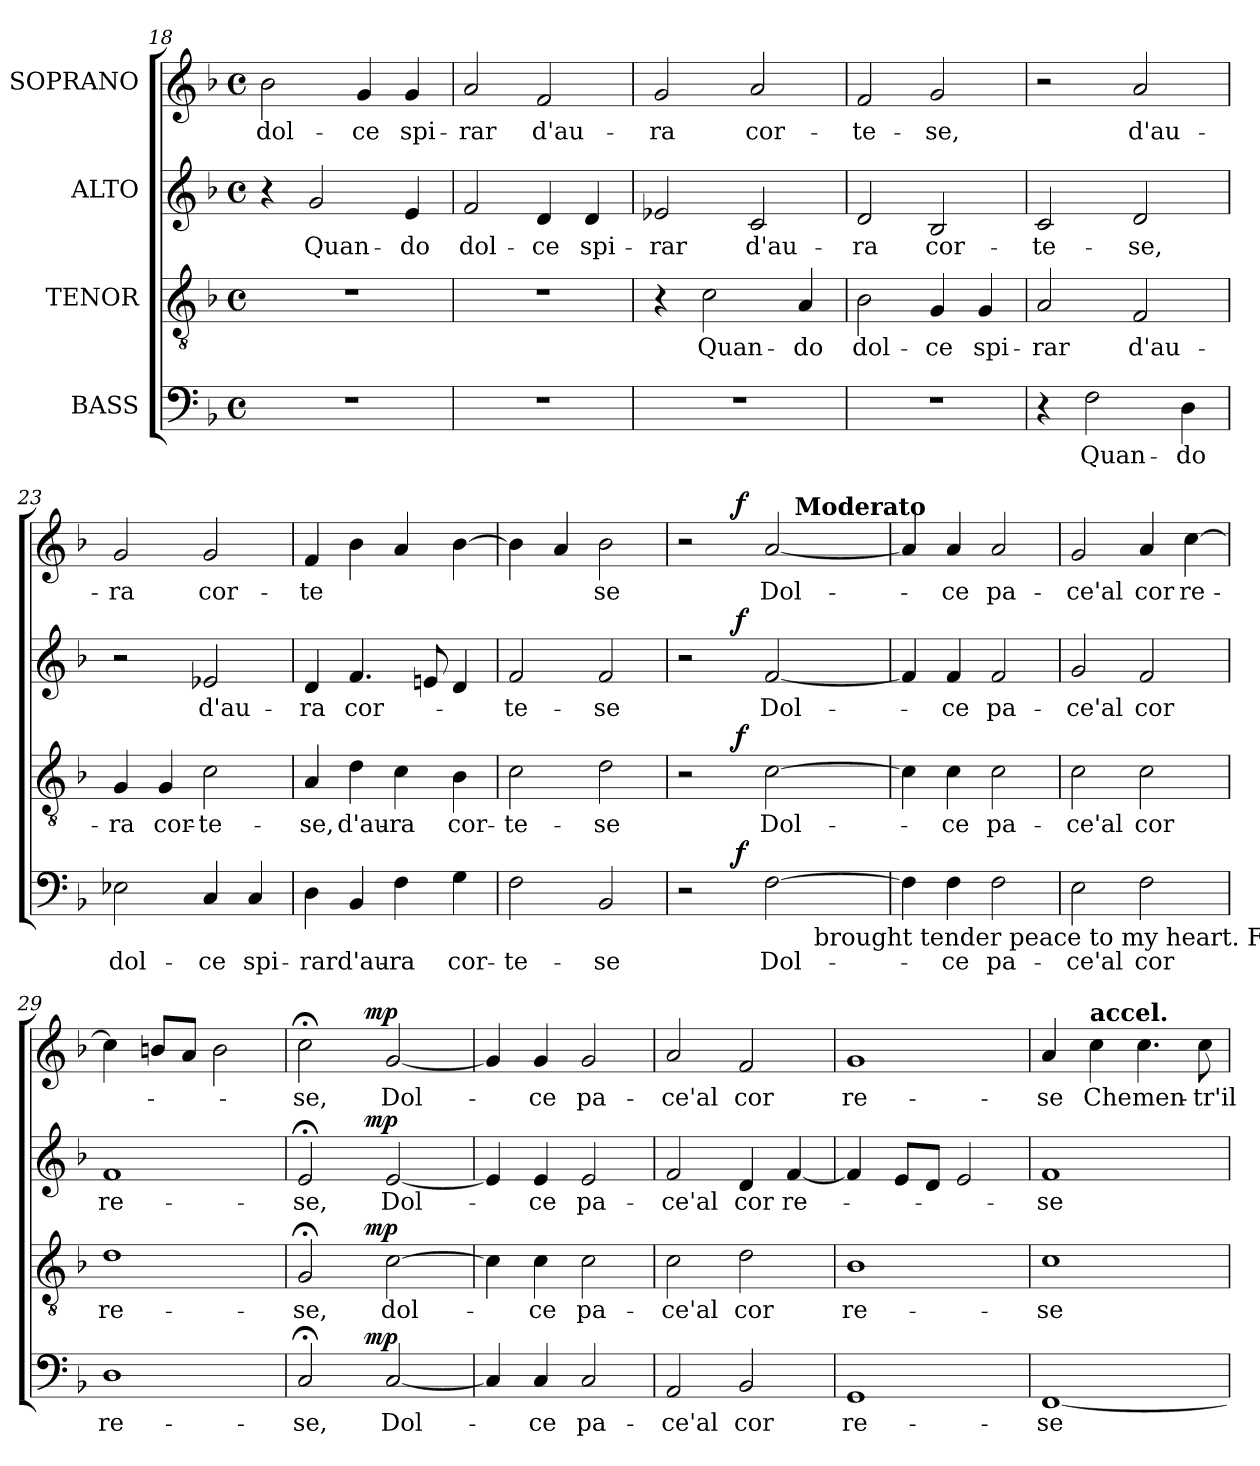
**kern	**text	**dynam	**kern	**text	**dynam	**kern	**text	**dynam	**kern	**text	**dynam
*part4	*part4	*part4	*part3	*part3	*part3	*part2	*part2	*part2	*part1	*part1	*part1
*staff4	*staff4	*staff4	*staff3	*staff3	*staff3	*staff2	*staff2	*staff2	*staff1	*staff1	*staff1
*I"BASS	*	*	*I"TENOR	*	*	*I"ALTO	*	*	*I"SOPRANO	*	*
*clefF4	*	*	*clefGv2	*	*	*clefG2	*	*	*clefG2	*	*
*k[b-]	*	*	*k[b-]	*	*	*k[b-]	*	*	*k[b-]	*	*
*F:	*	*	*F:	*	*	*F:	*	*	*F:	*	*
*M4/4	*	*	*M4/4	*	*	*M4/4	*	*	*M4/4	*	*
*met(c)	*	*	*met(c)	*	*	*met(c)	*	*	*met(c)	*	*
=18	=18	=18	=18	=18	=18	=18	=18	=18	=18	=18	=18
!	!	!	!	!	!	!	!	!	!	!LO:LY:b	!
1r	.	.	1r	.	.	4r	.	.	2b-\	dol-	.
!	!	!	!	!	!	!	!LO:LY:b	!	!	!	!
.	.	.	.	.	.	2g/	Quan-	.	.	.	.
!	!	!	!	!	!	!	!	!	!	!LO:LY:b	!
.	.	.	.	.	.	.	.	.	4g/	-ce	.
!	!	!	!	!	!	!	!LO:LY:b	!	!	!LO:LY:b	!
.	.	.	.	.	.	4e/	-do	.	4g/	spi-	.
!!LO:LB:g=z
=19	=19	=19	=19	=19	=19	=19	=19	=19	=19	=19	=19
!	!	!	!	!	!	!	!LO:LY:b	!	!	!LO:LY:b	!
1r	.	.	1r	.	.	2f/	dol-	.	2a/	-rar	.
!	!	!	!	!	!	!	!LO:LY:b	!	!	!LO:LY:b	!
.	.	.	.	.	.	4d/	-ce	.	2f/	d'au-	.
!	!	!	!	!	!	!	!LO:LY:b	!	!	!	!
.	.	.	.	.	.	4d/	spi-	.	.	.	.
=20	=20	=20	=20	=20	=20	=20	=20	=20	=20	=20	=20
!	!	!	!	!	!	!	!LO:LY:b	!	!	!LO:LY:b	!
1r	.	.	4r	.	.	2e-X/	-rar	.	2g/	-ra	.
!	!	!	!	!LO:LY:b	!	!	!	!	!	!	!
.	.	.	2c\	Quan-	.	.	.	.	.	.	.
!	!	!	!	!	!	!	!LO:LY:b	!	!	!LO:LY:b	!
.	.	.	.	.	.	2c/	d'au-	.	2a/	cor-	.
!	!	!	!	!LO:LY:b	!	!	!	!	!	!	!
.	.	.	4A/	-do	.	.	.	.	.	.	.
=21	=21	=21	=21	=21	=21	=21	=21	=21	=21	=21	=21
!	!	!	!	!LO:LY:b	!	!	!LO:LY:b	!	!	!LO:LY:b	!
1r	.	.	2B-\	dol-	.	2d/	-ra	.	2f/	-te-	.
!	!	!	!	!LO:LY:b	!	!	!LO:LY:b	!	!	!LO:LY:b	!
.	.	.	4G/	-ce	.	2B-/	cor-	.	2g/	-se,	.
!	!	!	!	!LO:LY:b	!	!	!	!	!	!	!
.	.	.	4G/	spi-	.	.	.	.	.	.	.
=22	=22	=22	=22	=22	=22	=22	=22	=22	=22	=22	=22
!	!	!	!	!LO:LY:b	!	!	!LO:LY:b	!	!	!	!
4r	.	.	2A/	-rar	.	2c/	-te-	.	2r	.	.
!	!LO:LY:b	!	!	!	!	!	!	!	!	!	!
2F\	Quan-	.	.	.	.	.	.	.	.	.	.
!	!	!	!	!LO:LY:b	!	!	!LO:LY:b	!	!	!LO:LY:b	!
.	.	.	2F/	d'au-	.	2d/	-se,	.	2a/	d'au-	.
!	!LO:LY:b	!	!	!	!	!	!	!	!	!	!
4D\	-do	.	.	.	.	.	.	.	.	.	.
=23	=23	=23	=23	=23	=23	=23	=23	=23	=23	=23	=23
!	!LO:LY:b	!	!	!LO:LY:b	!	!	!	!	!	!LO:LY:b	!
2E-X\	dol-	.	4G/	-ra	.	2r	.	.	2g/	-ra	.
!	!	!	!	!LO:LY:b	!	!	!	!	!	!	!
.	.	.	4G/	cor-	.	.	.	.	.	.	.
!	!LO:LY:b	!	!	!LO:LY:b	!	!	!LO:LY:b	!	!	!LO:LY:b	!
4C/	-ce	.	2c\	-te-	.	2e-X/	d'au-	.	2g/	cor-	.
!	!LO:LY:b	!	!	!	!	!	!	!	!	!	!
4C/	spi-	.	.	.	.	.	.	.	.	.	.
=24	=24	=24	=24	=24	=24	=24	=24	=24	=24	=24	=24
!	!LO:LY:b	!	!	!LO:LY:b	!	!	!LO:LY:b	!	!	!LO:LY:b	!
4D\	-rar	.	4A/	-se,	.	4d/	-ra	.	4f/	-te	.
!	!LO:LY:b	!	!	!LO:LY:b	!	!	!LO:LY:b	!	!	!	!
4BB-/	d'au-	.	4d\	d'au-	.	4.f/	cor-	.	4b-\	.	.
!	!LO:LY:b	!	!	!LO:LY:b	!	!	!	!	!	!	!
4F\	-ra	.	4c\	-ra	.	.	.	.	4a/	.	.
.	.	.	.	.	.	8en/	.	.	.	.	.
!	!LO:LY:b	!	!	!LO:LY:b	!	!	!	!	!	!	!
4G\	cor-	.	4B-\	cor-	.	4d/	.	.	[>4b-\	.	.
!!LO:PB:g=z
=25	=25	=25	=25	=25	=25	=25	=25	=25	=25	=25	=25
!	!LO:LY:b	!	!	!LO:LY:b	!	!	!LO:LY:b	!	!	!	!
2F\	-te-	.	2c\	-te-	.	2f/	-te-	.	4b-\]	.	.
.	.	.	.	.	.	.	.	.	4a/	.	.
!	!LO:LY:b	!	!	!LO:LY:b	!	!	!LO:LY:b	!	!	!LO:LY:b	!
2BB-/	-se	.	2d\	-se	.	2f/	-se	.	2b-\	se	.
=26	=26	=26	=26	=26	=26	=26	=26	=26	=26	=26	=26
*^	*	*	*^	*	*	*^	*	*	*^	*	*
*	*^	*	*	*	*	*	*	*	*	*	*	*	*^	*	*
2r	4.ryy	2ryy	.	.	2r	4.ryy	.	.	2r	4.ryy	.	.	2r	4.ryy	2ryy	.	.
!	!	!	!	!LO:DY:a	!	!	!	!LO:DY:a	!	!	!	!LO:DY:a	!	!	!	!	!LO:DY:a
.	2ryy	.	.	f	.	2ryy	.	f	.	2ryy	.	f	.	2ryy	.	.	f
!	!	!	!LO:LY:b	!	!	!	!LO:LY:b	!	!	!	!LO:LY:b	!	!	!	!	!LO:LY:b	!
[>2F\	.	8.ryy	Dol-	.	[>2c\	.	Dol-	.	[<2f/	.	Dol-	.	[<2a/	.	8ryy	Dol-	.
!	!	!	!	!	!	!	!	!	!	!	!	!	!	!	!LO:TX:a:B:t=Moderato	!	!
.	.	.	.	.	.	.	.	.	.	.	.	.	.	.	4.ryy	.	.
!	!	!LO:TX:b:t=brought tender peace to my heart. For as my lovely Sun	!	!	!	!	!	!	!	!	!	!	!	!	!	!	!
.	.	4ryy	.	.	.	.	.	.	.	.	.	.	.	.	.	.	.
.	8ryy	.	.	.	.	8ryy	.	.	.	8ryy	.	.	.	8ryy	.	.	.
.	.	16ryy	.	.	.	.	.	.	.	.	.	.	.	.	.	.	.
*v	*v	*v	*	*	*	*	*	*	*v	*v	*	*	*v	*v	*v	*	*
*	*	*	*v	*v	*	*	*	*	*	*	*	*
=27	=27	=27	=27	=27	=27	=27	=27	=27	=27	=27	=27
4F\]	.	.	4c\]	.	.	4f/]	.	.	4a/]	.	.
!	!LO:LY:b	!	!	!LO:LY:b	!	!	!LO:LY:b	!	!	!LO:LY:b	!
4F\	-ce	.	4c\	-ce	.	4f/	-ce	.	4a/	-ce	.
!	!LO:LY:b	!	!	!LO:LY:b	!	!	!LO:LY:b	!	!	!LO:LY:b	!
2F\	pa-	.	2c\	pa-	.	2f/	pa-	.	2a/	pa-	.
=28	=28	=28	=28	=28	=28	=28	=28	=28	=28	=28	=28
!	!LO:LY:b	!	!	!LO:LY:b	!	!	!LO:LY:b	!	!	!LO:LY:b	!
2E\	-ce'al	.	2c\	-ce'al	.	2g/	-ce'al	.	2g/	-ce'al	.
!	!LO:LY:b	!	!	!LO:LY:b	!	!	!LO:LY:b	!	!	!LO:LY:b	!
2F\	cor	.	2c\	cor	.	2f/	cor	.	4a/	cor	.
!	!	!	!	!	!	!	!	!	!	!LO:LY:b	!
.	.	.	.	.	.	.	.	.	[>4cc\	re-	.
=29	=29	=29	=29	=29	=29	=29	=29	=29	=29	=29	=29
!	!LO:LY:b	!	!	!LO:LY:b	!	!	!LO:LY:b	!	!	!	!
1D	re-	.	1d	re-	.	1f	re-	.	4cc\]	.	.
.	.	.	.	.	.	.	.	.	8bn/L	.	.
.	.	.	.	.	.	.	.	.	8a/J	.	.
.	.	.	.	.	.	.	.	.	2b\	.	.
=30	=30	=30	=30	=30	=30	=30	=30	=30	=30	=30	=30
!	!LO:LY:b	!	!	!LO:LY:b	!	!	!LO:LY:b	!	!	!LO:LY:b	!
*^	*	*	*^	*	*	*^	*	*	*^	*	*
2C;/	4..ryy	-se,	.	2G;/	4..ryy	-se,	.	2e;/	4..ryy	-se,	.	2cc;<\	4..ryy	-se,	.
!	!	!	!LO:DY:a	!	!	!	!LO:DY:a	!	!	!	!LO:DY:a	!	!	!	!LO:DY:a
.	2ryy	.	mp	.	2ryy	.	mp	.	2ryy	.	mp	.	2ryy	.	mp
!	!	!LO:LY:b	!	!	!	!LO:LY:b	!	!	!	!LO:LY:b	!	!	!	!LO:LY:b	!
[<2C/	.	Dol-	.	[>2c\	.	dol-	.	[<2e/	.	Dol-	.	[<2g/	.	Dol-	.
.	16ryy	.	.	.	16ryy	.	.	.	16ryy	.	.	.	16ryy	.	.
*v	*v	*	*	*	*	*	*	*v	*v	*	*	*v	*v	*	*
*	*	*	*v	*v	*	*	*	*	*	*	*	*
=31	=31	=31	=31	=31	=31	=31	=31	=31	=31	=31	=31
4C/]	.	.	4c\]	.	.	4e/]	.	.	4g/]	.	.
!	!LO:LY:b	!	!	!LO:LY:b	!	!	!LO:LY:b	!	!	!LO:LY:b	!
4C/	-ce	.	4c\	-ce	.	4e/	-ce	.	4g/	-ce	.
!	!LO:LY:b	!	!	!LO:LY:b	!	!	!LO:LY:b	!	!	!LO:LY:b	!
2C/	pa-	.	2c\	pa-	.	2e/	pa-	.	2g/	pa-	.
!!LO:LB:g=z
=32	=32	=32	=32	=32	=32	=32	=32	=32	=32	=32	=32
!	!LO:LY:b	!	!	!LO:LY:b	!	!	!LO:LY:b	!	!	!LO:LY:b	!
2AA/	-ce'al	.	2c\	-ce'al	.	2f/	-ce'al	.	2a/	-ce'al	.
!	!LO:LY:b	!	!	!LO:LY:b	!	!	!LO:LY:b	!	!	!LO:LY:b	!
2BB-/	cor	.	2d\	cor	.	4d/	cor	.	2f/	cor	.
!	!	!	!	!	!	!	!LO:LY:b	!	!	!	!
.	.	.	.	.	.	[<4f/	re-	.	.	.	.
=33	=33	=33	=33	=33	=33	=33	=33	=33	=33	=33	=33
!	!LO:LY:b	!	!	!LO:LY:b	!	!	!	!	!	!LO:LY:b	!
1GG	re-	.	1B-	re-	.	4f/]	.	.	1g	re-	.
.	.	.	.	.	.	8e/L	.	.	.	.	.
.	.	.	.	.	.	8d/J	.	.	.	.	.
.	.	.	.	.	.	2e/	.	.	.	.	.
=34	=34	=34	=34	=34	=34	=34	=34	=34	=34	=34	=34
!	!LO:LY:b	!	!	!LO:LY:b	!	!	!LO:LY:b	!	!	!LO:LY:b	!
[<1FF	-se	.	1c	-se	.	1f	-se	.	4a/	-se	.
!	!	!	!	!	!	!	!	!	!LO:TX:a:B:t=accel.	!	!
!	!	!	!	!	!	!	!	!	!	!LO:LY:b	!
.	.	.	.	.	.	.	.	.	4cc\	Che	.
!	!	!	!	!	!	!	!	!	!	!LO:LY:b	!
.	.	.	.	.	.	.	.	.	4.cc\	men-	.
!	!	!	!	!	!	!	!	!	!	!LO:LY:b	!
.	.	.	.	.	.	.	.	.	8cc\	-tr'il	.
=	=	=	=	=	=	=	=	=	=	=	=
*-	*-	*-	*-	*-	*-	*-	*-	*-	*-	*-	*-
